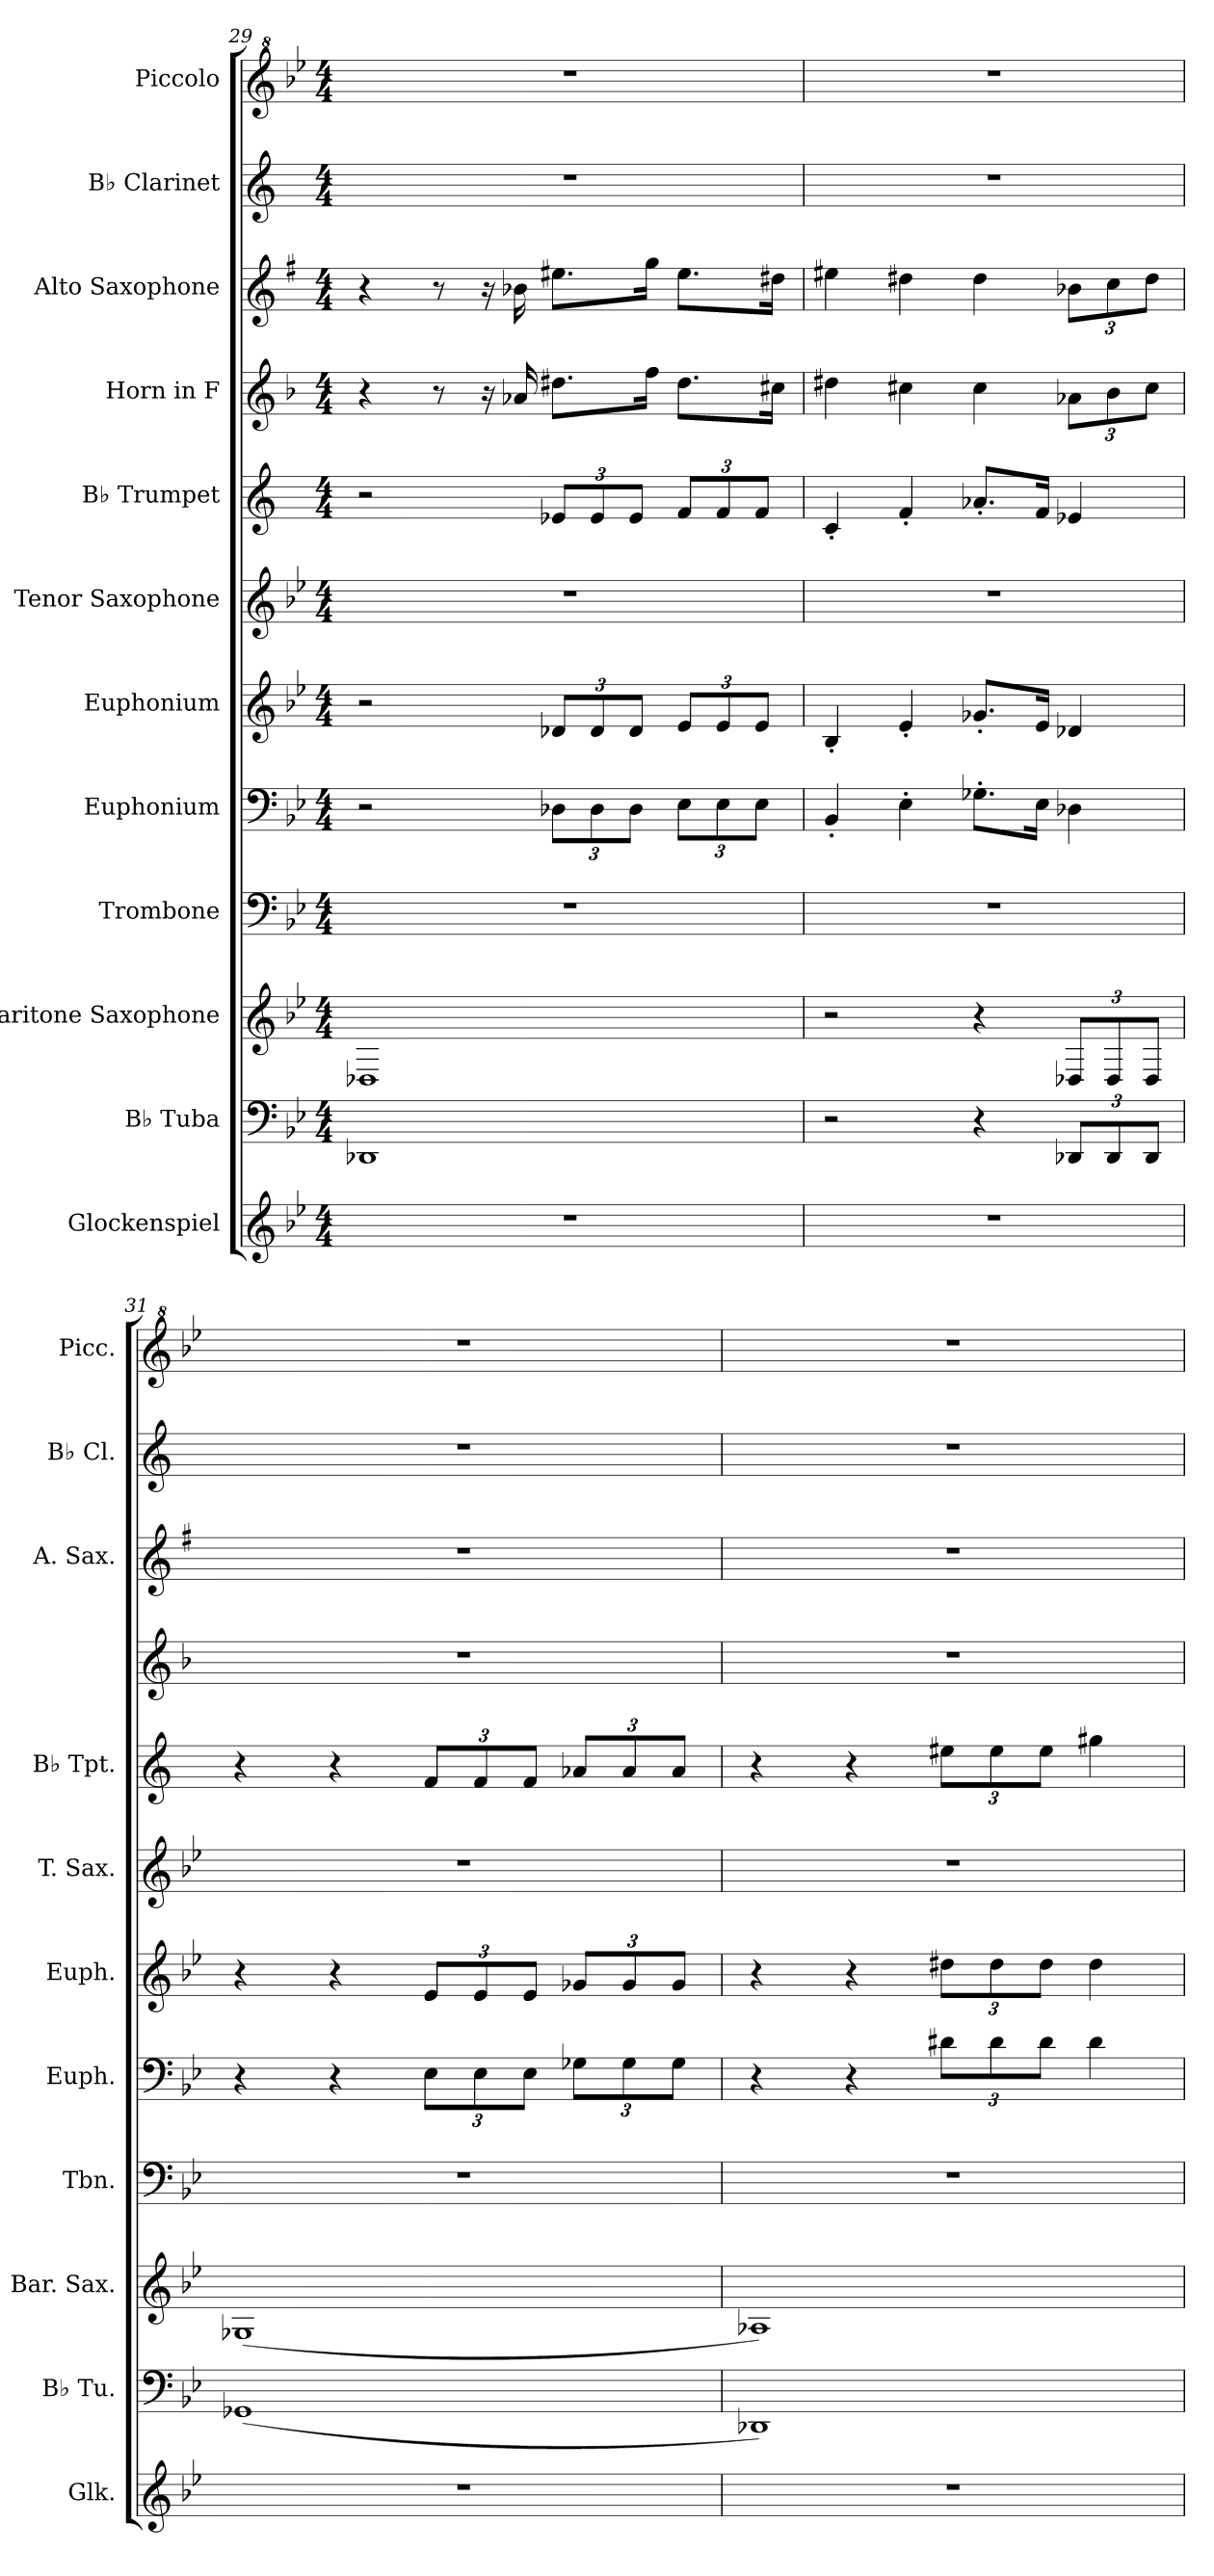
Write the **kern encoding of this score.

**kern	**kern	**kern	**kern	**kern	**kern	**kern	**kern	**kern	**kern	**kern	**kern
*part12	*part11	*part10	*part9	*part8	*part7	*part6	*part5	*part4	*part3	*part2	*part1
*staff12	*staff11	*staff10	*staff9	*staff8	*staff7	*staff6	*staff5	*staff4	*staff3	*staff2	*staff1
*I"Glockenspiel	*I"B♭ Tuba	*I"Baritone Saxophone	*I"Trombone	*I"Euphonium	*I"Euphonium	*I"Tenor Saxophone	*I"B♭ Trumpet	*I"Horn in F	*I"Alto Saxophone	*I"B♭ Clarinet	*I"Piccolo
*I'Glk.	*I'B♭ Tu.	*I'Bar. Sax.	*I'Tbn.	*I'Euph.	*I'Euph.	*I'T. Sax.	*I'B♭ Tpt.	*	*I'A. Sax.	*I'B♭ Cl.	*I'Picc.
*clefG2	*clefF4	*clefG2	*clefF4	*clefF4	*clefG2	*clefG2	*clefG2	*clefG2	*clefG2	*clefG2	*clefG^2
*ITrd-14c-24	*	*ITrd12c21	*	*	*ITrd8c14	*ITrd8c14	*ITrd1c2	*ITrd4c7	*ITrd5c9	*ITrd1c2	*ITrd-7c-12
*k[b-e-]	*k[b-e-]	*k[b-e-]	*k[b-e-]	*k[b-e-]	*k[b-e-]	*k[b-e-]	*k[b-e-]	*k[b-e-]	*k[b-e-]	*k[b-e-]	*k[b-e-]
*M4/4	*M4/4	*M4/4	*M4/4	*M4/4	*M4/4	*M4/4	*M4/4	*M4/4	*M4/4	*M4/4	*M4/4
=29	=29	=29	=29	=29	=29	=29	=29	=29	=29	=29	=29
1r	1DD-X	1DD-X	1r	2r	2r	1r	2r	4r	4r	1r	1r
.	.	.	.	.	.	.	.	8r	8r	.	.
.	.	.	.	.	.	.	.	16r	16r	.	.
.	.	.	.	.	.	.	.	16d-X/	16d-X\	.	.
*	*	*	*	*Xbrackettup	*Xbrackettup	*	*Xbrackettup	*	*	*	*
.	.	.	.	12D-X\L	12D-X/L	.	12d-X/L	8.g#X\L	8.g#X\L	.	.
.	.	.	.	12D-\	12D-/	.	12d-/	.	.	.	.
.	.	.	.	12D-\J	12D-/J	.	12d-/J	.	.	.	.
.	.	.	.	.	.	.	.	16b-\Jk	16b-\Jk	.	.
.	.	.	.	12E-\L	12E-/L	.	12e-/L	8.g#\L	8.g#\L	.	.
.	.	.	.	12E-\	12E-/	.	12e-/	.	.	.	.
.	.	.	.	12E-\J	12E-/J	.	12e-/J	.	.	.	.
.	.	.	.	.	.	.	.	16f#X\Jk	16f#X\Jk	.	.
!!LO:PB:g=z
=30	=30	=30	=30	=30	=30	=30	=30	=30	=30	=30	=30
1r	2r	2r	1r	4BB-'/	4BB-'/	1r	4B-'/	4g#X\	4g#X\	1r	1r
.	.	.	.	4E-'\	4E-'/	.	4e-'/	4f#X\	4f#X\	.	.
.	4r	4r	.	8.G-X'\L	8.G-X'/L	.	8.g-X'/L	4f#\	4f#\	.	.
.	.	.	.	16E-\Jk	16E-/Jk	.	16e-/Jk	.	.	.	.
*	*Xbrackettup	*Xbrackettup	*	*	*	*	*	*Xbrackettup	*Xbrackettup	*	*
.	12DD-X/L	12DD-X/L	.	4D-X\	4D-X/	.	4d-X/	12d-X\L	12d-X\L	.	.
.	12DD-/	12DD-/	.	.	.	.	.	12e-\	12e-\	.	.
.	12DD-/J	12DD-/J	.	.	.	.	.	12f#\J	12f#\J	.	.
=31	=31	=31	=31	=31	=31	=31	=31	=31	=31	=31	=31
1r	(1GG-X	(1GG-X	1r	4r	4r	1r	4r	1r	1r	1r	1r
.	.	.	.	4r	4r	.	4r	.	.	.	.
.	.	.	.	12E-\L	12E-/L	.	12e-/L	.	.	.	.
.	.	.	.	12E-\	12E-/	.	12e-/	.	.	.	.
.	.	.	.	12E-\J	12E-/J	.	12e-/J	.	.	.	.
.	.	.	.	12G-X\L	12G-X/L	.	12g-X/L	.	.	.	.
.	.	.	.	12G-\	12G-/	.	12g-/	.	.	.	.
.	.	.	.	12G-\J	12G-/J	.	12g-/J	.	.	.	.
=32	=32	=32	=32	=32	=32	=32	=32	=32	=32	=32	=32
1r	1DD-X)	1AA-X)	1r	4r	4r	1r	4r	1r	1r	1r	1r
.	.	.	.	4r	4r	.	4r	.	.	.	.
.	.	.	.	12d#X\L	12d#X\L	.	12dd#X\L	.	.	.	.
.	.	.	.	12d#\	12d#\	.	12dd#\	.	.	.	.
.	.	.	.	12d#\J	12d#\J	.	12dd#\J	.	.	.	.
.	.	.	.	4d#\	4d#\	.	4ff#X\	.	.	.	.
=	=	=	=	=	=	=	=	=	=	=	=
*-	*-	*-	*-	*-	*-	*-	*-	*-	*-	*-	*-
